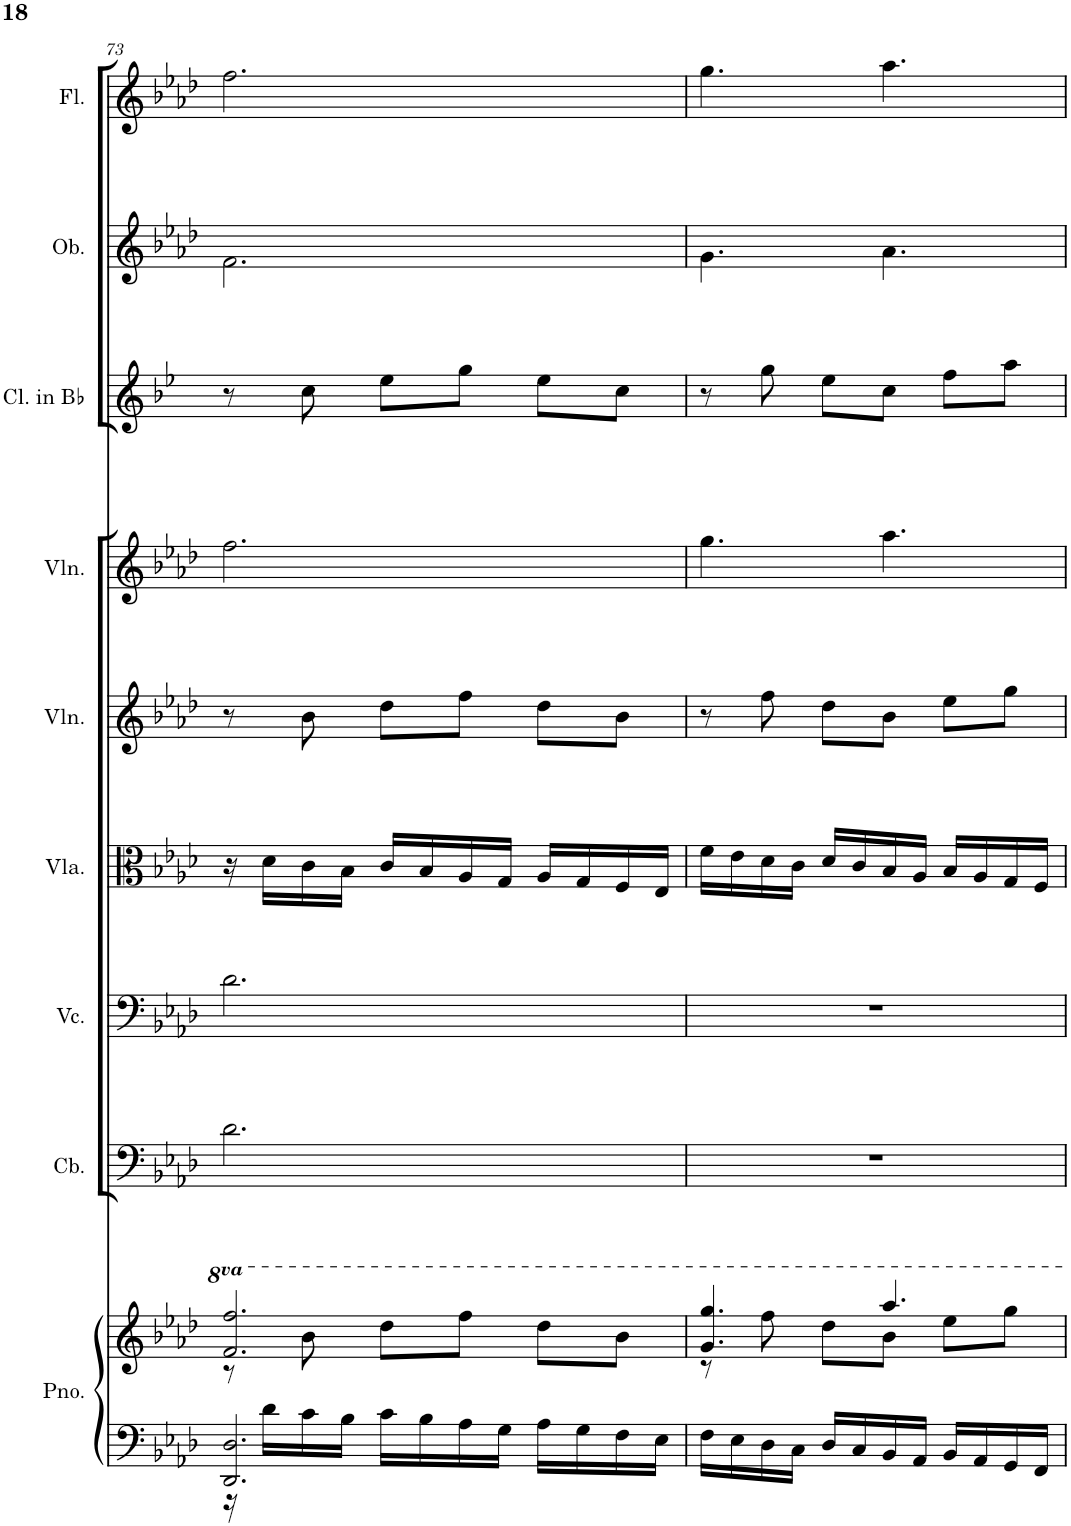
**kern	**kern	**kern	**kern	**kern	**kern	**kern	**kern	**kern	**kern
*part9	*part9	*part8	*part7	*part6	*part5	*part4	*part3	*part2	*part1
*staff10	*staff9	*staff8	*staff7	*staff6	*staff5	*staff4	*staff3	*staff2	*staff1
*I"Piano	*	*I"Contrabbasso	*I"Violoncello	*I"Viola	*I"Violino II	*I"Violino I	*I"Clarinetto	*I"Oboe	*I"Flauto
*I'Pno.	*	*I'Cb.	*I'Vc.	*I'Vla.	*I'Vln.	*I'Vln.	*	*I'Ob.	*I'Fl.
!!LO:PB:g=z
*clefF4	*clefG2	*clefF4	*clefF4	*clefC3	*clefG2	*clefG2	*clefG2	*clefG2	*clefG2
*	*	*Trd7c12	*	*	*	*	*Trd1c2	*	*
*k[b-e-a-d-]	*k[b-e-a-d-]	*k[b-e-a-d-]	*k[b-e-a-d-]	*k[b-e-a-d-]	*k[b-e-a-d-]	*k[b-e-a-d-]	*k[b-e-]	*k[b-e-a-d-]	*k[b-e-a-d-]
*M3/4	*M3/4	*M3/4	*M3/4	*M3/4	*M3/4	*M3/4	*M3/4	*M3/4	*M3/4
=73	=73	=73	=73	=73	=73	=73	=73	=73	=73
*^	*^	*	*	*	*	*	*	*	*
2.DD-/^ 2.D-/^	16r	2.ff/^ 2.fff/^	8r	2.d-\	2.d-\	16r	8r	2.ff\	8r	2.f\	2.ff\
.	16d-\LL	.	.	.	.	16d-\LL	.	.	.	.	.
.	16c\	.	8bb-\	.	.	16c\	8b-\	.	8cc\	.	.
.	16B-\JJ	.	.	.	.	16B-\JJ	.	.	.	.	.
.	16c\LL	.	8ddd-\L	.	.	16c/LL	8dd-\L	.	8ee-\L	.	.
.	16B-\	.	.	.	.	16B-/	.	.	.	.	.
.	16A-\	.	8fff\J	.	.	16A-/	8ff\J	.	8gg\J	.	.
.	16G\JJ	.	.	.	.	16G/JJ	.	.	.	.	.
.	16A-\LL	.	8ddd-\L	.	.	16A-/LL	8dd-\L	.	8ee-\L	.	.
.	16G\	.	.	.	.	16G/	.	.	.	.	.
.	16F\	.	8bb-\J	.	.	16F/	8b-\J	.	8cc\J	.	.
.	16E-\JJ	.	.	.	.	16E-/JJ	.	.	.	.	.
*v	*v	*	*	*	*	*	*	*	*	*	*
=74	=74	=74	=74	=74	=74	=74	=74	=74	=74	=74
16F\LL	4.gg/^ 4.ggg/^	8r	2.r	2.r	16f\LL	8r	4.gg\	8r	4.g\	4.gg\
16E-\	.	.	.	.	16e-\	.	.	.	.	.
16D-\	.	8fff\	.	.	16d-\	8ff\	.	8gg\	.	.
16C\JJ	.	.	.	.	16c\JJ	.	.	.	.	.
16D-/LL	.	8ddd-\L	.	.	16d-/LL	8dd-\L	.	8ee-\L	.	.
16C/	.	.	.	.	16c/	.	.	.	.	.
16BB-/	4.aaa-^/	8bb-\J	.	.	16B-/	8b-\J	4.aa-\	8cc\J	4.a-\	4.aa-\
16AA-/JJ	.	.	.	.	16A-/JJ	.	.	.	.	.
16BB-/LL	.	8eee-\L	.	.	16B-/LL	8ee-\L	.	8ff\L	.	.
16AA-/	.	.	.	.	16A-/	.	.	.	.	.
16GG/	.	8ggg\J	.	.	16G/	8gg\J	.	8aa\J	.	.
16FF/JJ	.	.	.	.	16F/JJ	.	.	.	.	.
*	*v	*v	*	*	*	*	*	*	*	*
=	=	=	=	=	=	=	=	=	=
*-	*-	*-	*-	*-	*-	*-	*-	*-	*-
